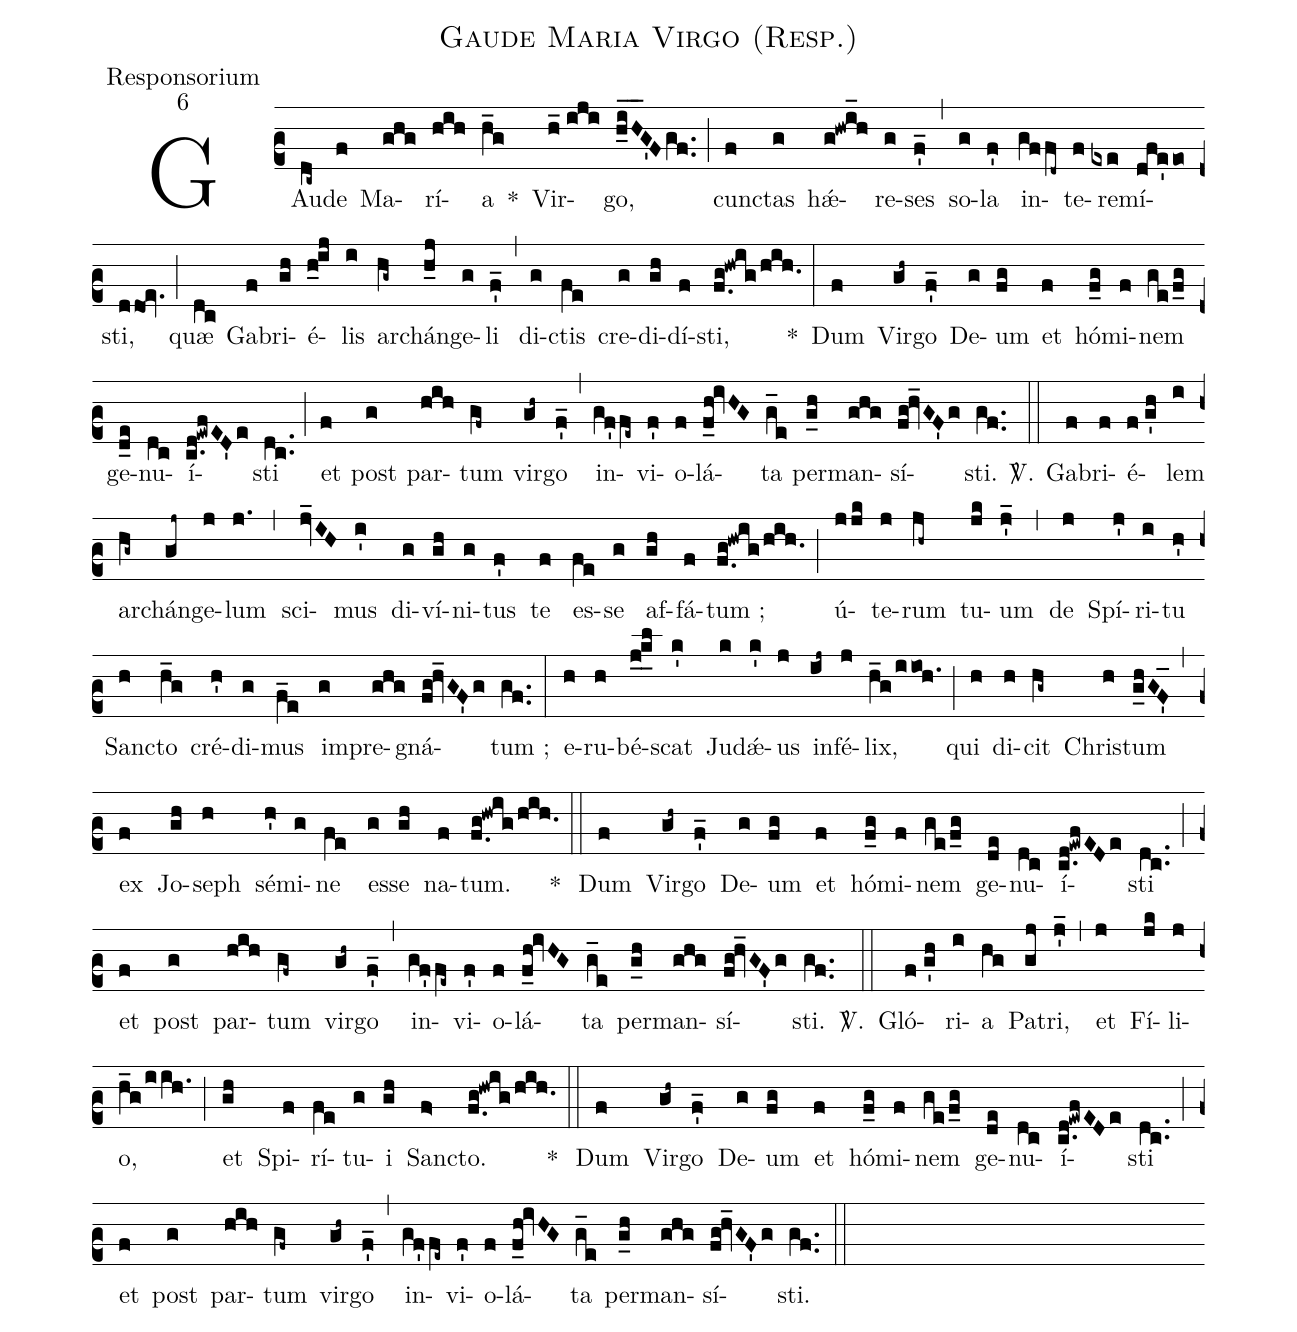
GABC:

name:Gaude Maria Virgo (Resp.);
office-part:Responsorium;
mode:6;
%%
(c2)GAu(dc~)de(f) Ma(ghg)rí(hih)a(h_g) *() Vir(h_//iji)go,(h_iH__G'Fgf..) (;) cun(f)ctas(g) hǽ(g!hwi_h)re(g)ses(f'_) (,) so(g)la(f') in(gffd~)te(f)re(exe)mí(dfe'eo)sti,(ddo!ev.) (;) quæ(dc) Ga(f)bri(gh)é(h_0!ij)lis(i) ar(hg~)chán(h_j)ge(g)li(f'_) (,) di(g)ctis(fe) cre(g)di(gh)dí(f)sti,(f.g!hwig/hih.) *(:) Dum(f) Vir(gh~)go(f'_) De(g)um(fg) et(f) hó(f_g)mi(f)nem(ge/f_g) ge(d_e)nu(dc)í(c.d!ewfED'e)sti(dc..) (;) et(f) post(g) par(hih)tum(gf~) vir(gh~)go(f'_) (,) in(gf'fe~)vi(f')o(f)lá(f_h!ivHG)ta(g_e) per(g_h)man(ghg)sí(fg!h_vGF'g)sti.(gf..)

<sp>V/</sp>.(::) Ga(f)bri(f)é(f//g'h)lem(i) ar(hg~)chán(gj~)ge(j)lum(j.) (,) sci(j_vIH)mus(i') di(g)ví(gh)ni(g)tus(f') te(f) es(fe)se(g) af(gh)fá(f)tum ;(f.g!hwig/hih.) (;) ú(jjk)te(j)rum(jh~) tu(jk)um(j'_) (,) de(j) Spí(j')ri(i)tu(h') San(h)cto(h_g) cré(h')di(g)mus(f_e) im(g)pre(ghg)gná(fg!h_vGF'g)tum ;(gf..) (:) e(h)ru(h)bé(jk__l)scat(k') Ju(k)dǽ(k')us(j) in(ij~)fé(j)lix,(h_g/iioh.) (;) qui(h) di(h)cit(hg~) Chri(h)stum(g_hGF'_) (,) ex(f) Jo(gh)seph(h) sé(h')mi(g)ne(fe) es(g)se(gh) na(f)tum.(f.g!hwig/hih.)

*(::) Dum(f) Vir(gh~)go(f'_) De(g)um(fg) et(f) hó(f_g)mi(f)nem(ge/f_g) ge(de)nu(dc)í(c.d!ewfEDe)sti(dc..) (;) et(f) post(g) par(hih)tum(gf~) vir(gh~)go(f'_) (,) in(gf'fe~)vi(f')o(f)lá(f_h!ivHG)ta(g_e) per(g_h)man(ghg)sí(fg!h_vGF'g)sti.(gf..)

<sp>V/</sp>.(::) Gló(f//g'h)ri(i)a(hg) Pa(gj)tri,(j'_) (,) et(j) Fí(jk)li(j)o,(h_g/iih.) (;) et(gh) Spi(f)rí(fe)tu(g)i(gh) San(f>)cto.(f.g!hwig/hih.)

*(::) Dum(f) Vir(gh~)go(f'_) De(g)um(fg) et(f) hó(f_g)mi(f)nem(ge/f_g) ge(de)nu(dc)í(c.d!ewfEDe)sti(dc..) (;) et(f) post(g) par(hih)tum(gf~) vir(gh~)go(f'_) (,) in(gf'fe~)vi(f')o(f)lá(f_h!ivHG)ta(g_e) per(g_h)man(ghg)sí(fg!h_vGF'g)sti.(gf..) (::)
